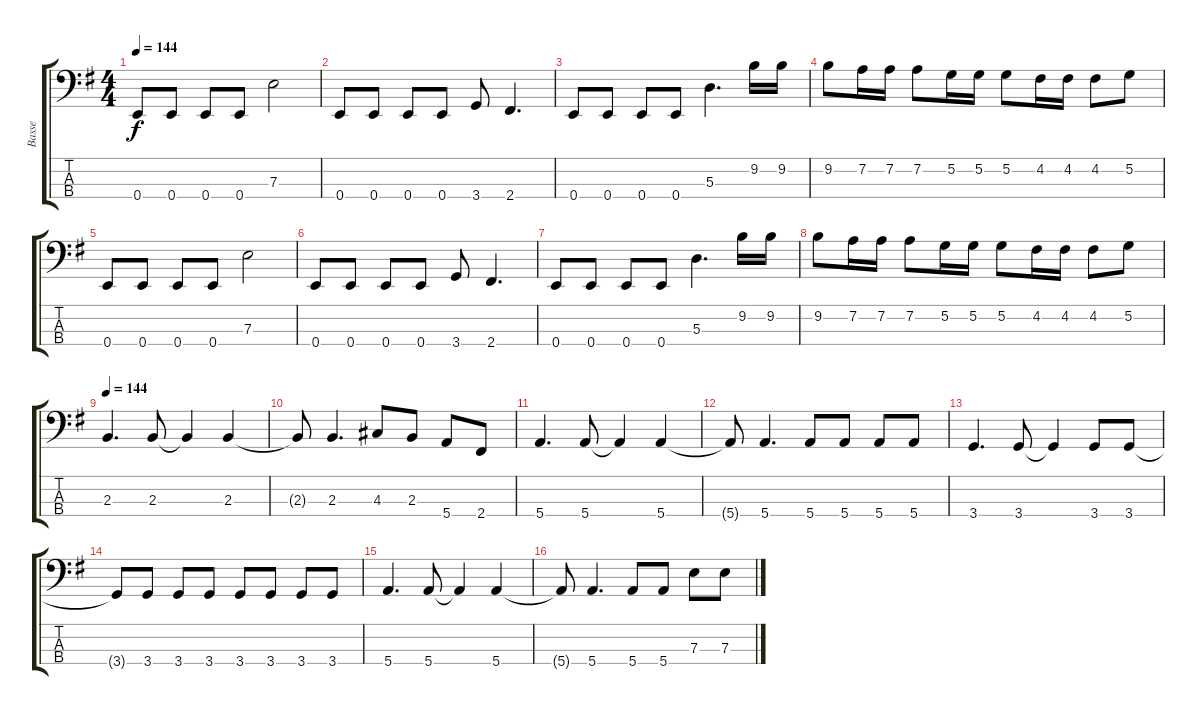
\track ("Basse" "Basse") {instrument electricbassfinger}
\staff {score tabs}
\tuning (G2 D2 A1 E1) {hide}
\ts (4 4)
\tempo 144
\clef f4
\ks g
0.4.8{dy f} 0.4.8 0.4.8 0.4.8 7.3.2 |
0.4.8 0.4.8 0.4.8 0.4.8 3.4.8 2.4.4{d} |
0.4.8 0.4.8 0.4.8 0.4.8 5.3.4{d} 9.2.16 9.2.16 |
9.2.8 7.2.16 7.2.16 7.2.8 5.2.16 5.2.16 5.2.8 4.2.16 4.2.16 4.2.8 5.2.8 |
0.4.8 0.4.8 0.4.8 0.4.8 7.3.2 |
0.4.8 0.4.8 0.4.8 0.4.8 3.4.8 2.4.4{d} |
0.4.8 0.4.8 0.4.8 0.4.8 5.3.4{d} 9.2.16 9.2.16 |
9.2.8 7.2.16 7.2.16 7.2.8 5.2.16 5.2.16 5.2.8 4.2.16 4.2.16 4.2.8 5.2.8 |
\tempo 144
2.3.4{d} 2.3.8 2.3{t}.4 2.3.4 |
2.3{t}.8 2.3.4{d} 4.3.8 2.3.8 5.4.8 2.4.8 |
5.4.4{d} 5.4.8 5.4{t}.4 5.4.4 |
5.4{t}.8 5.4.4{d} 5.4.8 5.4.8 5.4.8 5.4.8 |
3.4.4{d} 3.4.8 3.4{t}.4 3.4.8 3.4.8 |
3.4{t}.8 3.4.8 3.4.8 3.4.8 3.4.8 3.4.8 3.4.8 3.4.8 |
5.4.4{d} 5.4.8 5.4{t}.4 5.4.4 |
5.4{t}.8 5.4.4{d} 5.4.8 5.4.8 7.3.8 7.3.8
